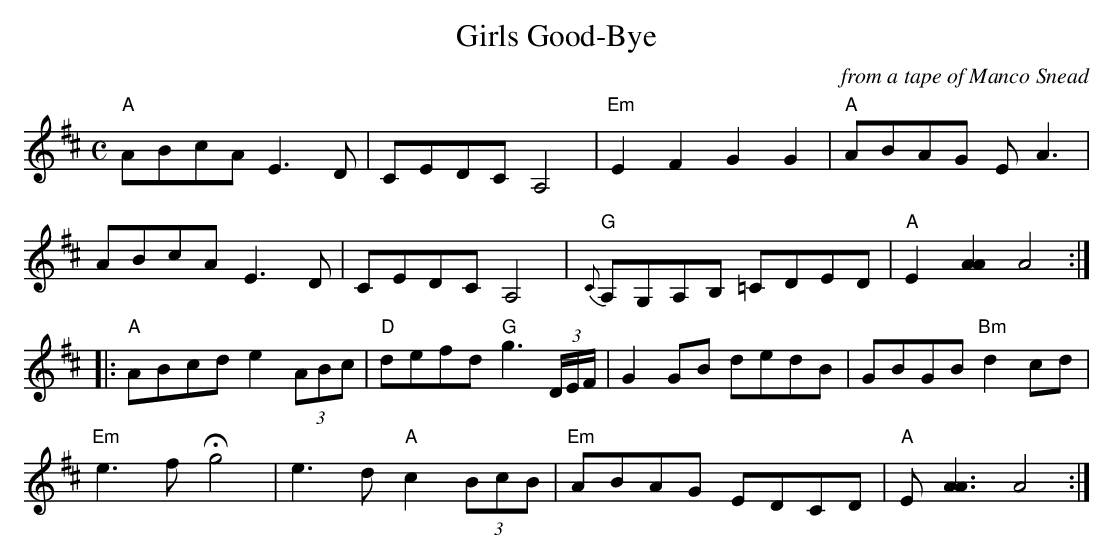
X:1
T:Good-Bye, Girls
C:from a tape of Manco Snead
M:C
L:1/8
K:AMix
"A" ABcA E3 D | CEDC A,4 |"Em" E2 F2 G2 G2 |"A" ABAG E A3 |
ABcA E3 D | CEDC A,4 |"G" {C}A,G,A,B, "^"=CDED |"A" E2 [A2A2] A4 :|
|:"A" ABcd e2 (3ABc |"D" defd "G" g3 (3D/2E/2F/2 |\
 G2GB dedB | GBGB "Bm" d2 cd |
"Em" e3f Hg4 | e3d "A" c2 (3BcB |"Em" ABAG EDCD |"A" E[A3A3]A4 :|
